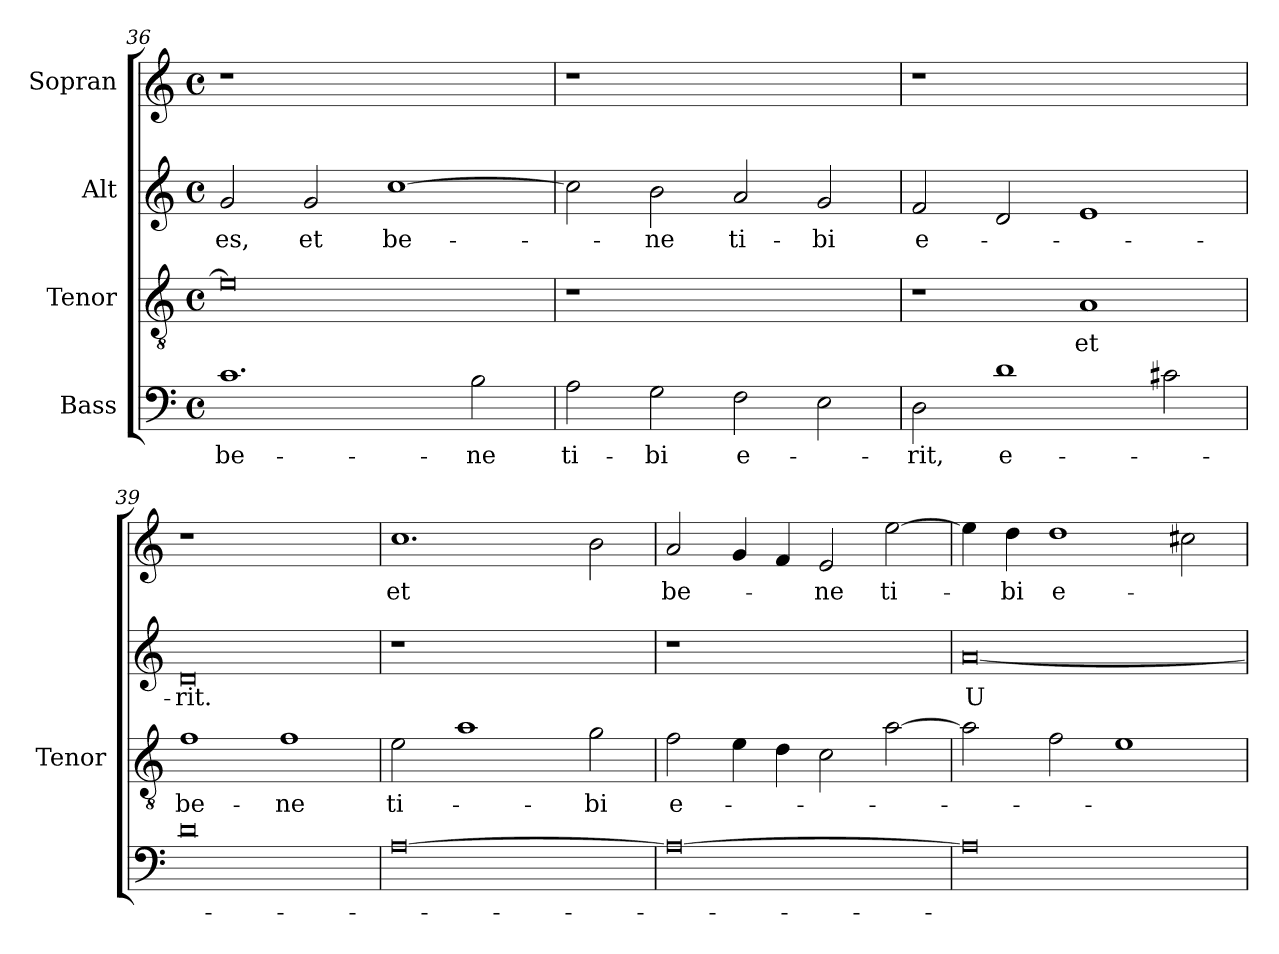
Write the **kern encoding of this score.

**kern	**text	**kern	**text	**kern	**text	**kern	**text
*part4	*part4	*part3	*part3	*part2	*part2	*part1	*part1
*staff4	*staff4	*staff3	*staff3	*staff2	*staff2	*staff1	*staff1
*I"Bass	*	*I"Tenor	*	*I"Alt	*	*I"Sopran	*
*	*	*I'Tenor	*	*	*	*	*
*clefF4	*	*clefGv2	*	*clefG2	*	*clefG2	*
*	*	*ITrd7c12	*	*	*	*	*
*k[]	*	*k[]	*	*k[]	*	*k[]	*
*M4/4	*	*M4/4	*	*M4/4	*	*M4/4	*
*met(c)	*	*met(c)	*	*met(c)	*	*met(c)	*
=36	=36	=36	=36	=36	=36	=36	=36
!	!LO:LY:b:color=#000000	!	!	!	!	!	!
!	!	!	!	!	!LO:LY:b:color=#000000	!LO:N:vis=1	!
1.ci	be-	0Ei]	.	2gi/	es,	1r	.
!	!	!	!	!	!LO:LY:b:color=#000000	!	!
.	.	.	.	2gi/	et	.	.
!	!	!	!	!	!LO:LY:b:color=#000000	!	!
.	.	.	.	[>1cci	be-	1ryy	.
!	!LO:LY:b:color=#000000	!	!	!	!	!	!
2Bi\	-ne	.	.	.	.	.	.
=37	=37	=37	=37	=37	=37	=37	=37
!	!LO:LY:b:color=#000000	!LO:N:vis=1	!	!	!	!LO:N:vis=1	!
2Ai\	ti-	1r	.	2cci\]	.	1r	.
!	!LO:LY:b:color=#000000	!	!	!	!	!	!
!	!	!	!	!	!LO:LY:b:color=#000000	!	!
2Gi\	-bi	.	.	2bi\	-ne	.	.
!	!LO:LY:b:color=#000000	!	!	!	!	!	!
!	!	!	!	!	!LO:LY:b:color=#000000	!	!
2Fi\	e-	1ryy	.	2ai/	ti-	1ryy	.
!	!	!	!	!	!LO:LY:b:color=#000000	!	!
2Ei\	.	.	.	2gi/	-bi	.	.
!!LO:LB:g=z
=38	=38	=38	=38	=38	=38	=38	=38
!	!LO:LY:b:color=#000000	!	!	!	!	!	!
!	!	!	!	!	!LO:LY:b:color=#000000	!LO:N:vis=1	!
2Di\	-rit,	1r	.	2fi/	e-	1r	.
!	!LO:LY:b:color=#000000	!	!	!	!	!	!
1di	e-	.	.	2di/	.	.	.
!	!	!	!LO:LY:b:color=#000000	!	!	!	!
.	.	1AAi	et	1ei	.	1ryy	.
2c#Xi\	.	.	.	.	.	.	.
=39	=39	=39	=39	=39	=39	=39	=39
!	!	!	!LO:LY:b:color=#000000	!	!	!	!
!	!	!	!	!	!LO:LY:b:color=#000000	!LO:N:vis=1	!
0di	.	1Fi	be-	0di	-rit.	1r	.
!	!	!	!LO:LY:b:color=#000000	!	!	!	!
.	.	1Fi	-ne	.	.	1ryy	.
=40	=40	=40	=40	=40	=40	=40	=40
!	!	!	!LO:LY:b:color=#000000	!LO:N:vis=1	!	!	!
!	!	!	!	!	!	!	!LO:LY:b:color=#000000
[<0Ai	.	2Ei\	ti-	1r	.	1.cci	et
.	.	1Ai	.	.	.	.	.
.	.	.	.	1ryy	.	.	.
!	!	!	!LO:LY:b:color=#000000	!	!	!	!
.	.	2Gi\	-bi	.	.	2bi\	.
=41	=41	=41	=41	=41	=41	=41	=41
!	!	!	!LO:LY:b:color=#000000	!LO:N:vis=1	!	!	!
!	!	!	!	!	!	!	!LO:LY:b:color=#000000
0Ai_<	.	2Fi\	e-	1r	.	2ai/	be-
.	.	4Ei\	.	.	.	4gi/	.
.	.	4Di\	.	.	.	4fi/	.
!	!	!	!	!	!	!	!LO:LY:b:color=#000000
.	.	2Ci\	.	1ryy	.	2ei/	-ne
!	!	!	!	!	!	!	!LO:LY:b:color=#000000
.	.	[>2Ai\	.	.	.	[>2eei\	ti-
=42	=42	=42	=42	=42	=42	=42	=42
!	!	!	!	!	!LO:LY:b:color=#000000	!	!
0Ai]	.	2Ai\]	.	[<0ai	U-	4eei\]	.
!	!	!	!	!	!	!	!LO:LY:b:color=#000000
.	.	.	.	.	.	4ddi\	-bi
!	!	!	!	!	!	!	!LO:LY:b:color=#000000
.	.	2Fi\	.	.	.	1ddi	e-
.	.	1Ei	.	.	.	.	.
.	.	.	.	.	.	2cc#Xi\	.
=	=	=	=	=	=	=	=
*-	*-	*-	*-	*-	*-	*-	*-
